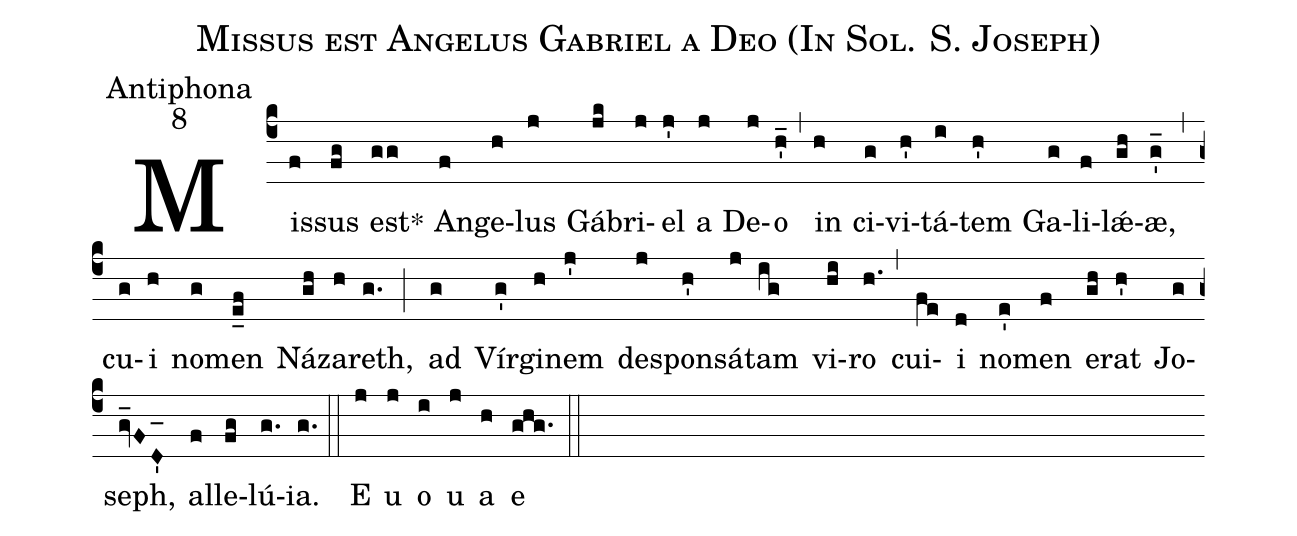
name:Missus est Angelus Gabriel a Deo (In Sol. S. Joseph);
office-part:Antiphona;
mode:8;
%%
(c4) Mis(f)sus(fg) est*(gg) An(f)ge(h)lus(j) Gá(jk)bri(j)el(j') a(j) De(j)o(h_') (,) in(h) ci(g)vi(h')tá(i)tem(h') Ga(g)li(f)lǽ(gh)æ,(g_') (,) cu(g)i(h) no(g)men(e_f) Ná(gh)za(h)reth,(g.) (;) ad(g) Vír(g')gi(h)nem(j') de(j)spon(h')sá(j)tam(ig) vi(hi)ro(h.) (,) cui(fe)i(d) no(e')men(f) e(gh)rat(h') Jo(g)seph,(gv_FD_') al(f)le(fg)lú(g.)ia.(g.) (::) E(j) u(j) o(i) u(j) a(h) e(ghg.) (::)
